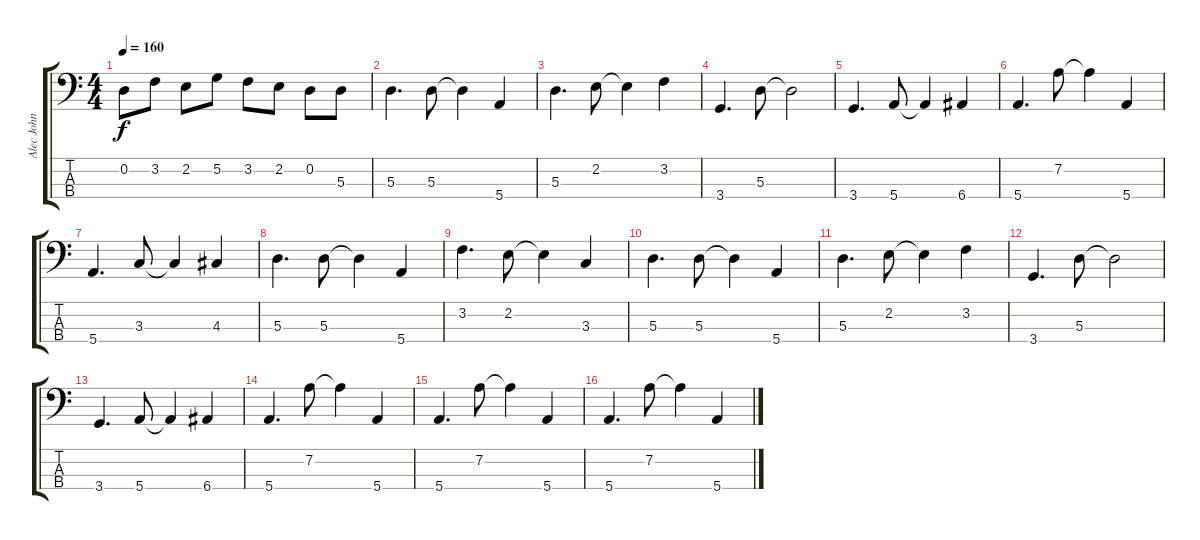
\track ("Alec John Such" "Alec John ") {instrument electricbassfinger}
\staff {score tabs}
\tuning (G2 D2 A1 E1) {hide}
\ts (4 4)
\tempo 160
\clef f4
\ks c
0.2.8{dy f} 3.2.8 2.2.8 5.2.8 3.2.8 2.2.8 0.2.8 5.3.8 |
5.3.4{d} 5.3.8 5.3{t}.4 5.4.4 |
5.3.4{d} 2.2.8 2.2{t}.4 3.2.4 |
3.4.4{d} 5.3.8 5.3{t}.2 |
3.4.4{d} 5.4.8 5.4{t}.4 6.4.4 |
5.4.4{d} 7.2.8 7.2{t}.4 5.4.4 |
5.4.4{d} 3.3.8 3.3{t}.4 4.3.4 |
5.3.4{d} 5.3.8 5.3{t}.4 5.4.4 |
3.2.4{d} 2.2.8 2.2{t}.4 3.3.4 |
5.3.4{d} 5.3.8 5.3{t}.4 5.4.4 |
5.3.4{d} 2.2.8 2.2{t}.4 3.2.4 |
3.4.4{d} 5.3.8 5.3{t}.2 |
3.4.4{d} 5.4.8 5.4{t}.4 6.4.4 |
5.4.4{d} 7.2.8 7.2{t}.4 5.4.4 |
5.4.4{d} 7.2.8 7.2{t}.4 5.4.4 |
5.4.4{d} 7.2.8 7.2{t}.4 5.4.4
